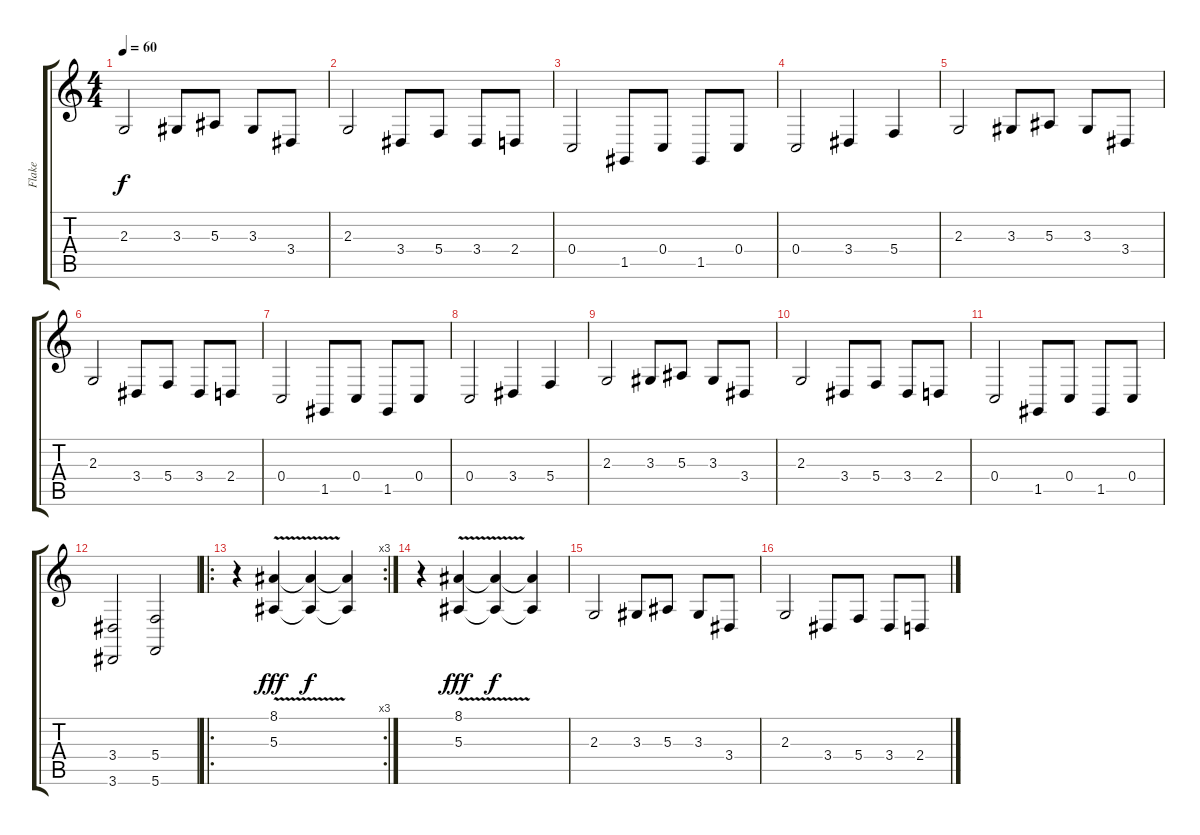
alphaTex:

\track ("Flake" "Flake") {instrument synthvoice}
\staff {score tabs}
\tuning (D4 A3 F3 C3 G2 C2) {hide}
\ts (4 4)
\tempo 60
\clef g2
\ks c
2.3.2{dy f instrument pad4choir} 3.3.8 5.3.8 3.3.8 3.4.8 |
2.3.2 3.4.8 5.4.8 3.4.8 2.4.8 |
0.4.2 1.5.8 0.4.8 1.5.8 0.4.8 |
0.4.2 3.4.4 5.4.4 |
2.3.2 3.3.8 5.3.8 3.3.8 3.4.8 |
2.3.2 3.4.8 5.4.8 3.4.8 2.4.8 |
0.4.2 1.5.8 0.4.8 1.5.8 0.4.8 |
0.4.2 3.4.4 5.4.4 |
2.3.2 3.3.8 5.3.8 3.3.8 3.4.8 |
2.3.2 3.4.8 5.4.8 3.4.8 2.4.8 |
0.4.2 1.5.8 0.4.8 1.5.8 0.4.8 |
(3.4 3.6).2{instrument synthvoice} (5.4 5.6).2 |
\ro
\rc 3
r.4 (8.1{v} 5.3{v}).4{dy fff volume 7 instrument choiraahs} (8.1{t} 5.3{t}).4{dy f} (8.1{t} 5.3{t}).4 |
r.4 (8.1{v} 5.3{v}).4{dy fff volume 7 instrument choiraahs} (8.1{t} 5.3{t}).4{dy f} (8.1{t} 5.3{t}).4 |
2.3.2{volume 13 instrument pad4choir} 3.3.8 5.3.8 3.3.8 3.4.8 |
2.3.2 3.4.8 5.4.8 3.4.8 2.4.8
